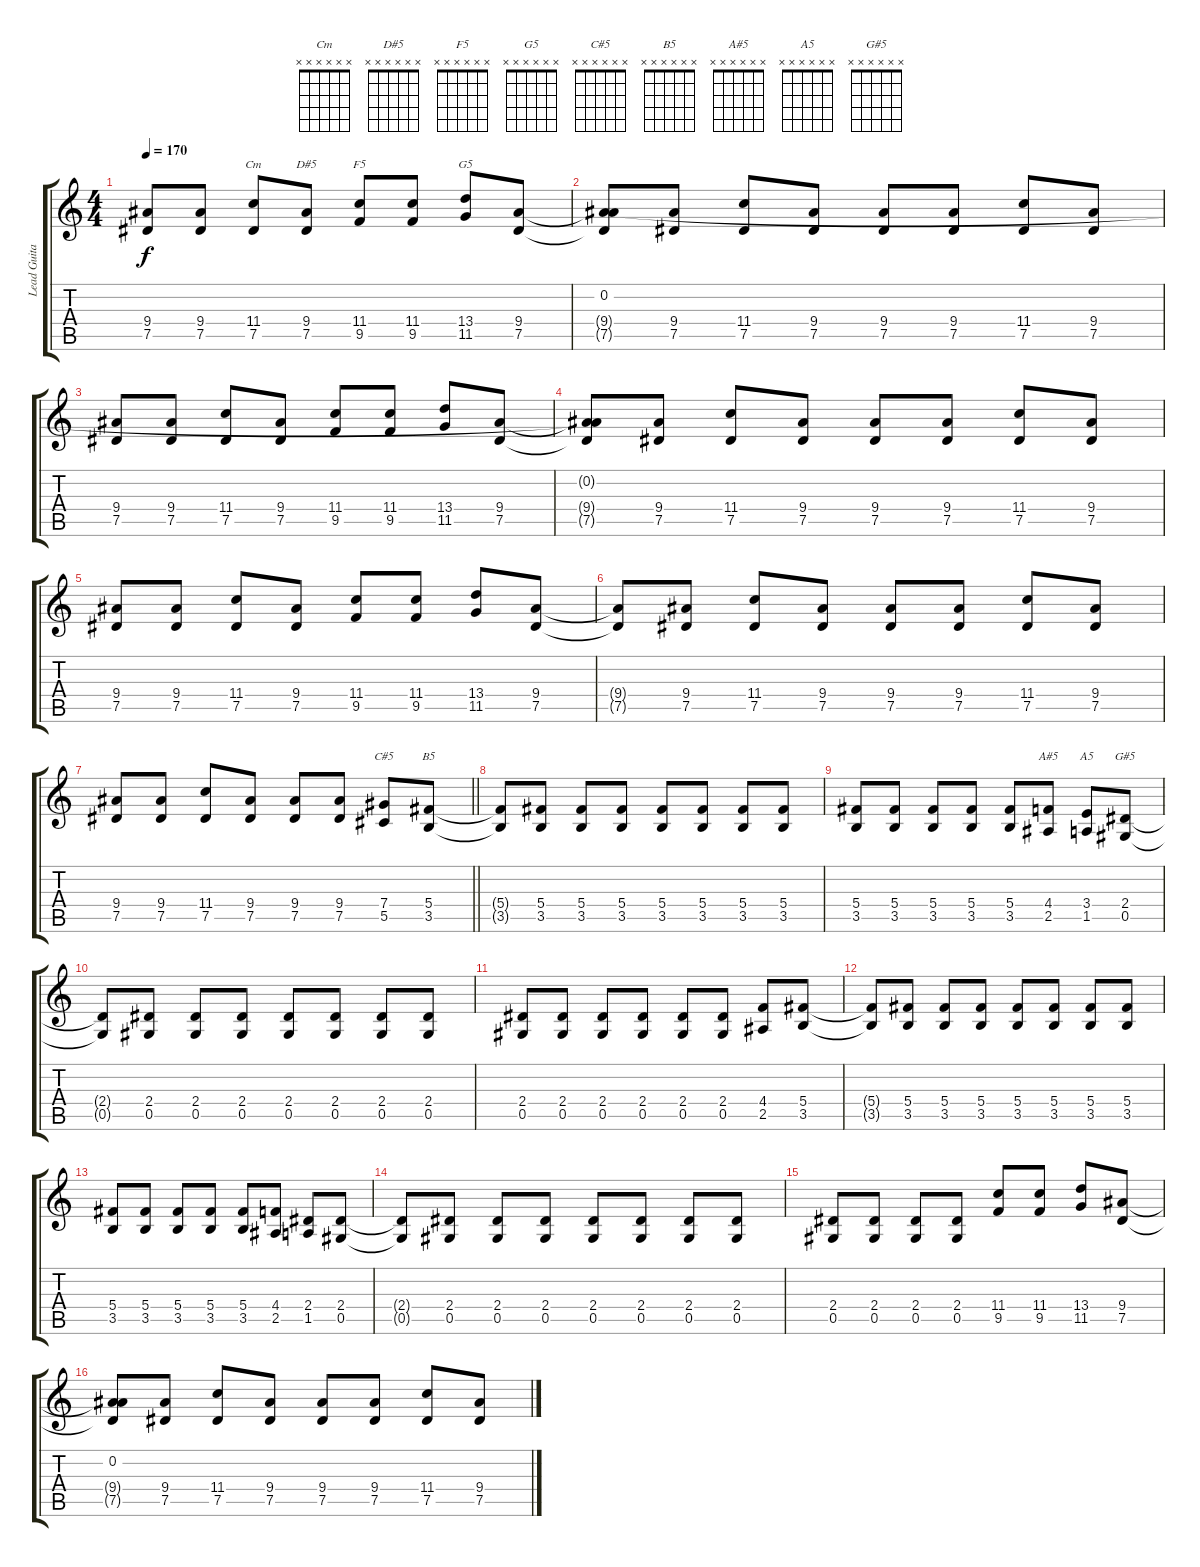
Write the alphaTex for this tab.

\track ("Lead Guitar: Slash" "Lead Guita") {instrument distortionguitar}
\staff {score tabs}
\tuning (Eb4 Bb3 Gb3 Db3 Ab2 Eb2) {hide}
\chord ("Cm" x x x x x x)
\chord ("D#5" x x x x x x)
\chord ("F5" x x x x x x)
\chord ("G5" x x x x x x)
\chord ("C#5" x x x x x x)
\chord ("B5" x x x x x x)
\chord ("A#5" x x x x x x)
\chord ("A5" x x x x x x)
\chord ("G#5" x x x x x x)
\ts (4 4)
\tempo 170
\clef g2
\ks c
(9.4 7.5).8{dy f} (9.4 7.5).8 (11.4 7.5).8{ch "Cm"} (9.4 7.5).8{ch "D#5"} (11.4 9.5).8{ch "F5"} (11.4 9.5).8 (13.4 11.5).8{ch "G5"} (9.4 7.5).8 |
(0.2{t} 9.4{t} 7.5{t}).8 (9.4 7.5).8 (11.4 7.5).8 (9.4 7.5).8 (9.4 7.5).8 (9.4 7.5).8 (11.4 7.5).8 (9.4 7.5).8 |
(9.4 7.5).8 (9.4 7.5).8 (11.4 7.5).8 (9.4 7.5).8 (11.4 9.5).8 (11.4 9.5).8 (13.4 11.5).8 (9.4 7.5).8 |
(0.2{t} 9.4{t} 7.5{t}).8 (9.4 7.5).8 (11.4 7.5).8 (9.4 7.5).8 (9.4 7.5).8 (9.4 7.5).8 (11.4 7.5).8 (9.4 7.5).8 |
(9.4 7.5).8 (9.4 7.5).8 (11.4 7.5).8 (9.4 7.5).8 (11.4 9.5).8 (11.4 9.5).8 (13.4 11.5).8 (9.4 7.5).8 |
(9.4{t} 7.5{t}).8 (9.4 7.5).8 (11.4 7.5).8 (9.4 7.5).8 (9.4 7.5).8 (9.4 7.5).8 (11.4 7.5).8 (9.4 7.5).8 |
\barLineRight lightlight
(9.4 7.5).8 (9.4 7.5).8 (11.4 7.5).8 (9.4 7.5).8 (9.4 7.5).8 (9.4 7.5).8 (7.4 5.5).8{ch "C#5"} (5.4 3.5).8{ch "B5"} |
(5.4{t} 3.5{t}).8 (5.4 3.5).8 (5.4 3.5).8 (5.4 3.5).8 (5.4 3.5).8 (5.4 3.5).8 (5.4 3.5).8 (5.4 3.5).8 |
(5.4 3.5).8 (5.4 3.5).8 (5.4 3.5).8 (5.4 3.5).8 (5.4 3.5).8 (4.4 2.5).8{ch "A#5"} (3.4 1.5).8{ch "A5"} (2.4 0.5).8{ch "G#5"} |
(2.4{t} 0.5{t}).8 (2.4 0.5).8 (2.4 0.5).8 (2.4 0.5).8 (2.4 0.5).8 (2.4 0.5).8 (2.4 0.5).8 (2.4 0.5).8 |
(2.4 0.5).8 (2.4 0.5).8 (2.4 0.5).8 (2.4 0.5).8 (2.4 0.5).8 (2.4 0.5).8 (4.4 2.5).8 (5.4 3.5).8 |
(5.4{t} 3.5{t}).8 (5.4 3.5).8 (5.4 3.5).8 (5.4 3.5).8 (5.4 3.5).8 (5.4 3.5).8 (5.4 3.5).8 (5.4 3.5).8 |
(5.4 3.5).8 (5.4 3.5).8 (5.4 3.5).8 (5.4 3.5).8 (5.4 3.5).8 (4.4 2.5).8 (2.4 1.5).8 (2.4 0.5).8 |
(2.4{t} 0.5{t}).8 (2.4 0.5).8 (2.4 0.5).8 (2.4 0.5).8 (2.4 0.5).8 (2.4 0.5).8 (2.4 0.5).8 (2.4 0.5).8 |
(2.4 0.5).8 (2.4 0.5).8 (2.4 0.5).8 (2.4 0.5).8 (11.4 9.5).8 (11.4 9.5).8 (13.4 11.5).8 (9.4 7.5).8 |
(0.2 9.4{t} 7.5{t}).8 (9.4 7.5).8 (11.4 7.5).8 (9.4 7.5).8 (9.4 7.5).8 (9.4 7.5).8 (11.4 7.5).8 (9.4 7.5).8
